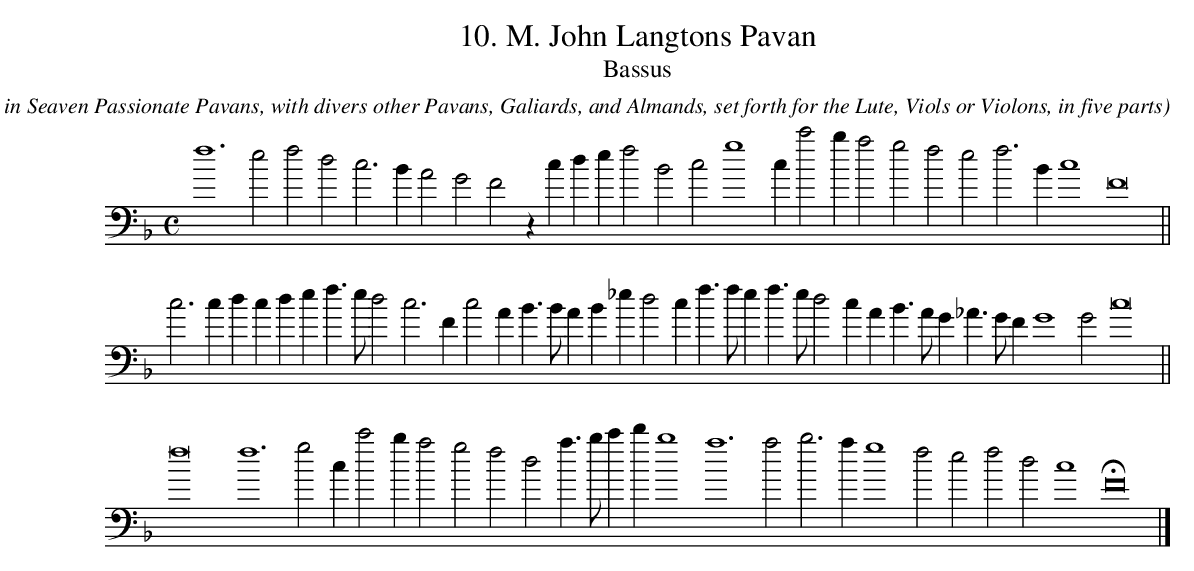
X:1
T:10. M. John Langtons Pavan
T:Bassus
C: John Dowland
O: From Lachrimae, or Seaven Teares figured in Seaven Passionate Pavans, with divers other Pavans, Galiards, and Almands, set forth for the Lute, Viols or Violons, in five parts
L:1/4
M:C
K:F bass
f6 e2 f2 d2 c3 B A2 G2 F2 z c d e f2 B2 c2 g4 c c'2 b a2 g2 f2 e2 f3 B c4 F8 ||
c3 c d c d e f > e d2 c3 F c2 A B > B A B _e d2 c f > f e f > e d2 c A B > A G _A > G F G4 G2 c8 ||
f8 f6 g2 c c'2 b a2 g2 f2 d2 a > b c' d' b4 a6 a2 b3 a g4 f2 e2 f2 d2 c4 HF8 |]
